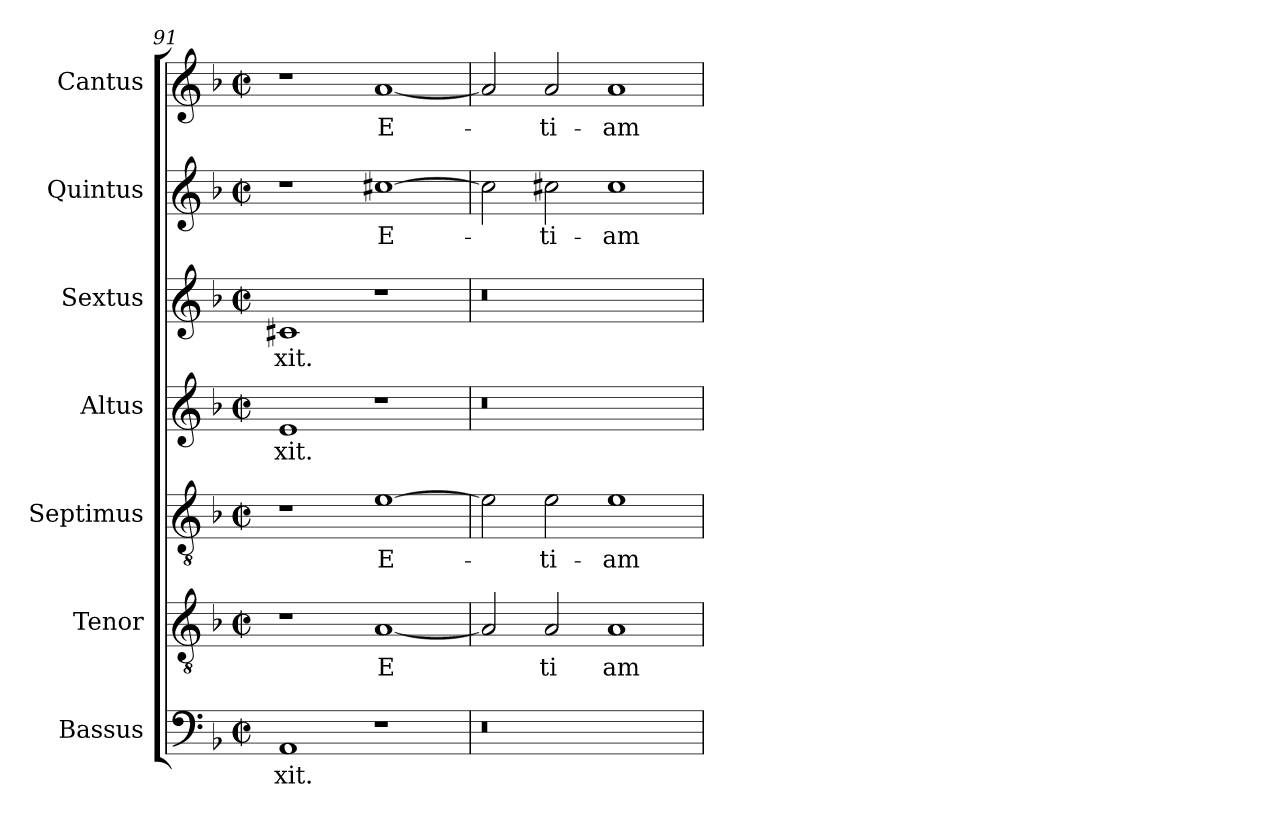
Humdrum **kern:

**kern	**text	**kern	**text	**kern	**text	**kern	**text	**kern	**text	**kern	**text	**kern	**text
*part7	*part7	*part6	*part6	*part5	*part5	*part4	*part4	*part3	*part3	*part2	*part2	*part1	*part1
*staff7	*staff7	*staff6	*staff6	*staff5	*staff5	*staff4	*staff4	*staff3	*staff3	*staff2	*staff2	*staff1	*staff1
*I"Bassus	*	*I"Tenor	*	*I"Septimus	*	*I"Altus	*	*I"Sextus	*	*I"Quintus	*	*I"Cantus	*
*clefF4	*	*clefGv2	*	*clefGv2	*	*clefG2	*	*clefG2	*	*clefG2	*	*clefG2	*
*k[b-]	*	*k[b-]	*	*k[b-]	*	*k[b-]	*	*k[b-]	*	*k[b-]	*	*k[b-]	*
*F:	*	*F:	*	*F:	*	*F:	*	*F:	*	*F:	*	*F:	*
*M2/2	*	*M2/2	*	*M2/2	*	*M2/2	*	*M2/2	*	*M2/2	*	*M2/2	*
*met(c|)	*	*met(c|)	*	*met(c|)	*	*met(c|)	*	*met(c|)	*	*met(c|)	*	*met(c|)	*
=91	=91	=91	=91	=91	=91	=91	=91	=91	=91	=91	=91	=91	=91
!	!LO:LY:b:cj	!	!	!	!	!	!LO:LY:b:cj	!	!LO:LY:b:cj	!	!	!	!
1AA	-xit.	1r	.	1r	.	1e	-xit.	1c#X	xit.	1r	.	1r	.
!	!	!	!LO:LY:b:cj	!	!LO:LY:b:cj	!	!	!	!	!	!LO:LY:b:cj	!	!LO:LY:b:cj
1r	.	[<1A	E	[>1e	E-	1r	.	1r	.	[>1cc#X	E-	[<1a	E-
=92	=92	=92	=92	=92	=92	=92	=92	=92	=92	=92	=92	=92	=92
0r	.	2A/]	.	2e\]	.	0r	.	0r	.	2cc#\]	.	2a/]	.
!	!	!	!LO:LY:b:cj	!	!LO:LY:b:cj	!	!	!	!	!	!LO:LY:b:cj	!	!LO:LY:b:cj
.	.	2A/	ti	2e\	-ti-	.	.	.	.	2cc#X\	-ti-	2a/	-ti-
!	!	!	!LO:LY:b:cj	!	!LO:LY:b:cj	!	!	!	!	!	!LO:LY:b:cj	!	!LO:LY:b:cj
.	.	1A	am	1e	-am	.	.	.	.	1cc#	-am	1a	-am
=	=	=	=	=	=	=	=	=	=	=	=	=	=
*-	*-	*-	*-	*-	*-	*-	*-	*-	*-	*-	*-	*-	*-
